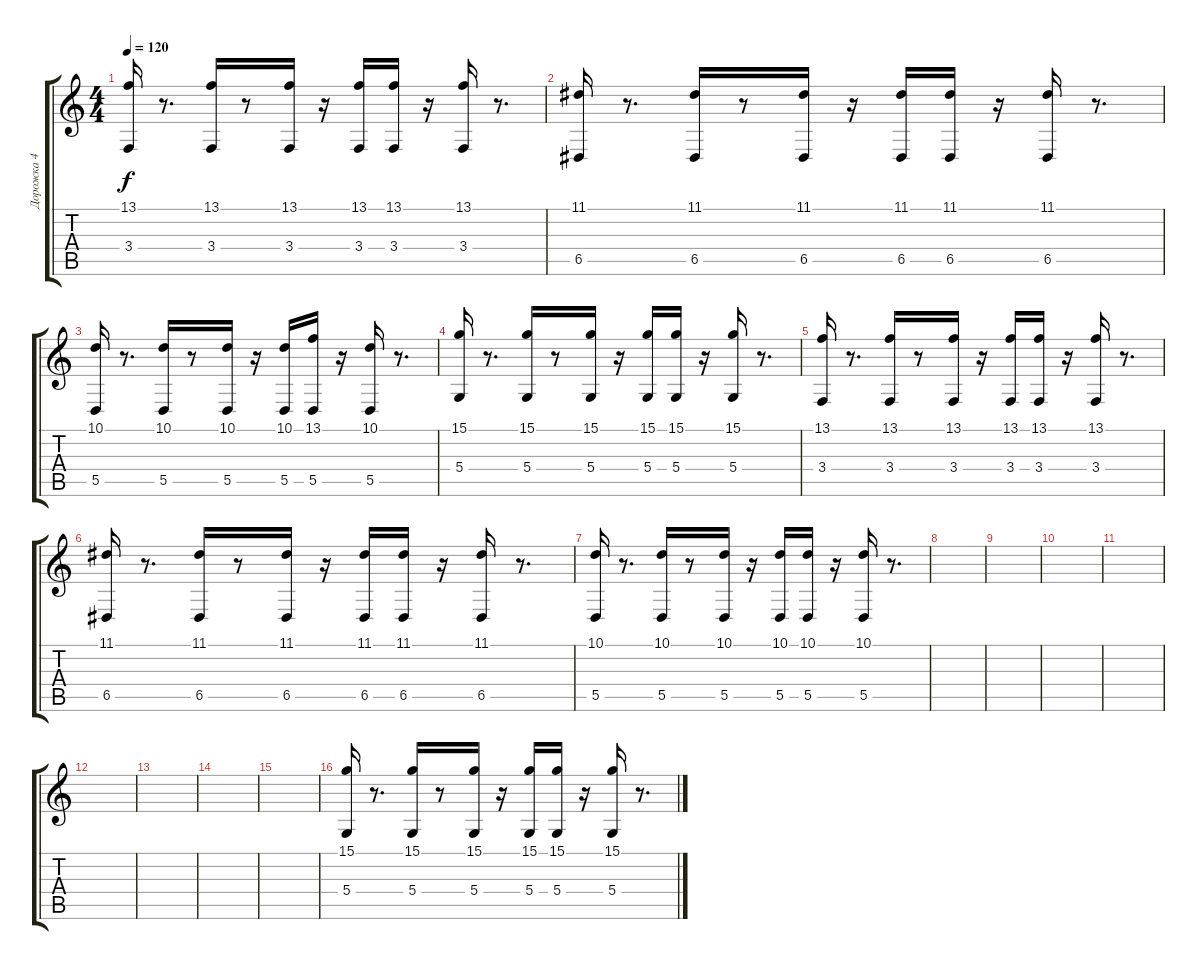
\track ("Дорожка 4" "Дорожка 4") {instrument lead4chiff}
\staff {score tabs}
\tuning (E4 B3 G3 D3 A2 E2) {hide}
\ts (4 4)
\tempo 120
\clef g2
\ks c
(13.1 3.4).16{dy f} r.8{d} (13.1 3.4).16 r.8 (13.1 3.4).16 r.16 (13.1 3.4).16 (13.1 3.4).16 r.16 (13.1 3.4).16 r.8{d} |
(11.1 6.5).16 r.8{d} (11.1 6.5).16 r.8 (11.1 6.5).16 r.16 (11.1 6.5).16 (11.1 6.5).16 r.16 (11.1 6.5).16 r.8{d} |
(10.1 5.5).16 r.8{d} (10.1 5.5).16 r.8 (10.1 5.5).16 r.16 (10.1 5.5).16 (13.1 5.5).16 r.16 (10.1 5.5).16 r.8{d} |
(15.1 5.4).16 r.8{d} (15.1 5.4).16 r.8 (15.1 5.4).16 r.16 (15.1 5.4).16 (15.1 5.4).16 r.16 (15.1 5.4).16 r.8{d} |
(13.1 3.4).16 r.8{d} (13.1 3.4).16 r.8 (13.1 3.4).16 r.16 (13.1 3.4).16 (13.1 3.4).16 r.16 (13.1 3.4).16 r.8{d} |
(11.1 6.5).16 r.8{d} (11.1 6.5).16 r.8 (11.1 6.5).16 r.16 (11.1 6.5).16 (11.1 6.5).16 r.16 (11.1 6.5).16 r.8{d} |
(10.1 5.5).16 r.8{d} (10.1 5.5).16 r.8 (10.1 5.5).16 r.16 (10.1 5.5).16 (10.1 5.5).16 r.16 (10.1 5.5).16 r.8{d} |
|
|
|
|
|
|
|
|
(15.1 5.4).16 r.8{d} (15.1 5.4).16 r.8 (15.1 5.4).16 r.16 (15.1 5.4).16 (15.1 5.4).16 r.16 (15.1 5.4).16 r.8{d}
